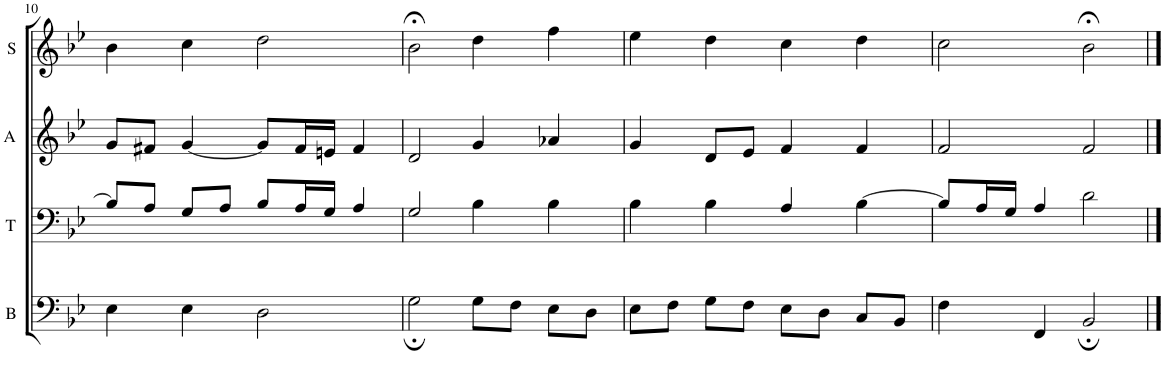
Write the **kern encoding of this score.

**kern	**kern	**kern	**kern
*part4	*part3	*part2	*part1
*staff4	*staff3	*staff2	*staff1
*I"B	*I"T	*I"A	*I"S
*I'B	*I'T	*I'A	*I'S
!!LO:PB:g=z
*clefF4	*clefF4	*clefG2	*clefG2
*k[b-e-]	*k[b-e-]	*k[b-e-]	*k[b-e-]
*M4/4	*M4/4	*M4/4	*M4/4
=10	=10	=10	=10
4E-\	8B-/L]	8g/L	4b-\
.	8A/J	8f#X/J	.
4E-\	8G/L	[4g/	4cc\
.	8A/J	.	.
2D\	8B-/L	8g/L]	2dd\
.	16A/L	16f#/L	.
.	16G/JJ	16en/JJ	.
.	4A/	4f#/	.
=11	=11	=11	=11
2G;\	2G/	2d/	2b-;<\
8G\L	4B-\	4g/	4dd\
8F\J	.	.	.
8E-\L	4B-\	4a-X/	4ff\
8D\J	.	.	.
=12	=12	=12	=12
8E-\L	4B-\	4g/	4ee-\
8F\J	.	.	.
8G\L	4B-\	8d/L	4dd\
8F\J	.	8e-/J	.
8E-\L	4A/	4f/	4cc\
8D\J	.	.	.
8C/L	[4B-\	4f/	4dd\
8BB-/J	.	.	.
=13	=13	=13	=13
4F\	8B-/L]	2f/	2cc\
.	16A/L	.	.
.	16G/JJ	.	.
4FF/	4A/	.	.
2BB-;/	2d\	2f/	2b-;<\
==	==	==	==
*-	*-	*-	*-
